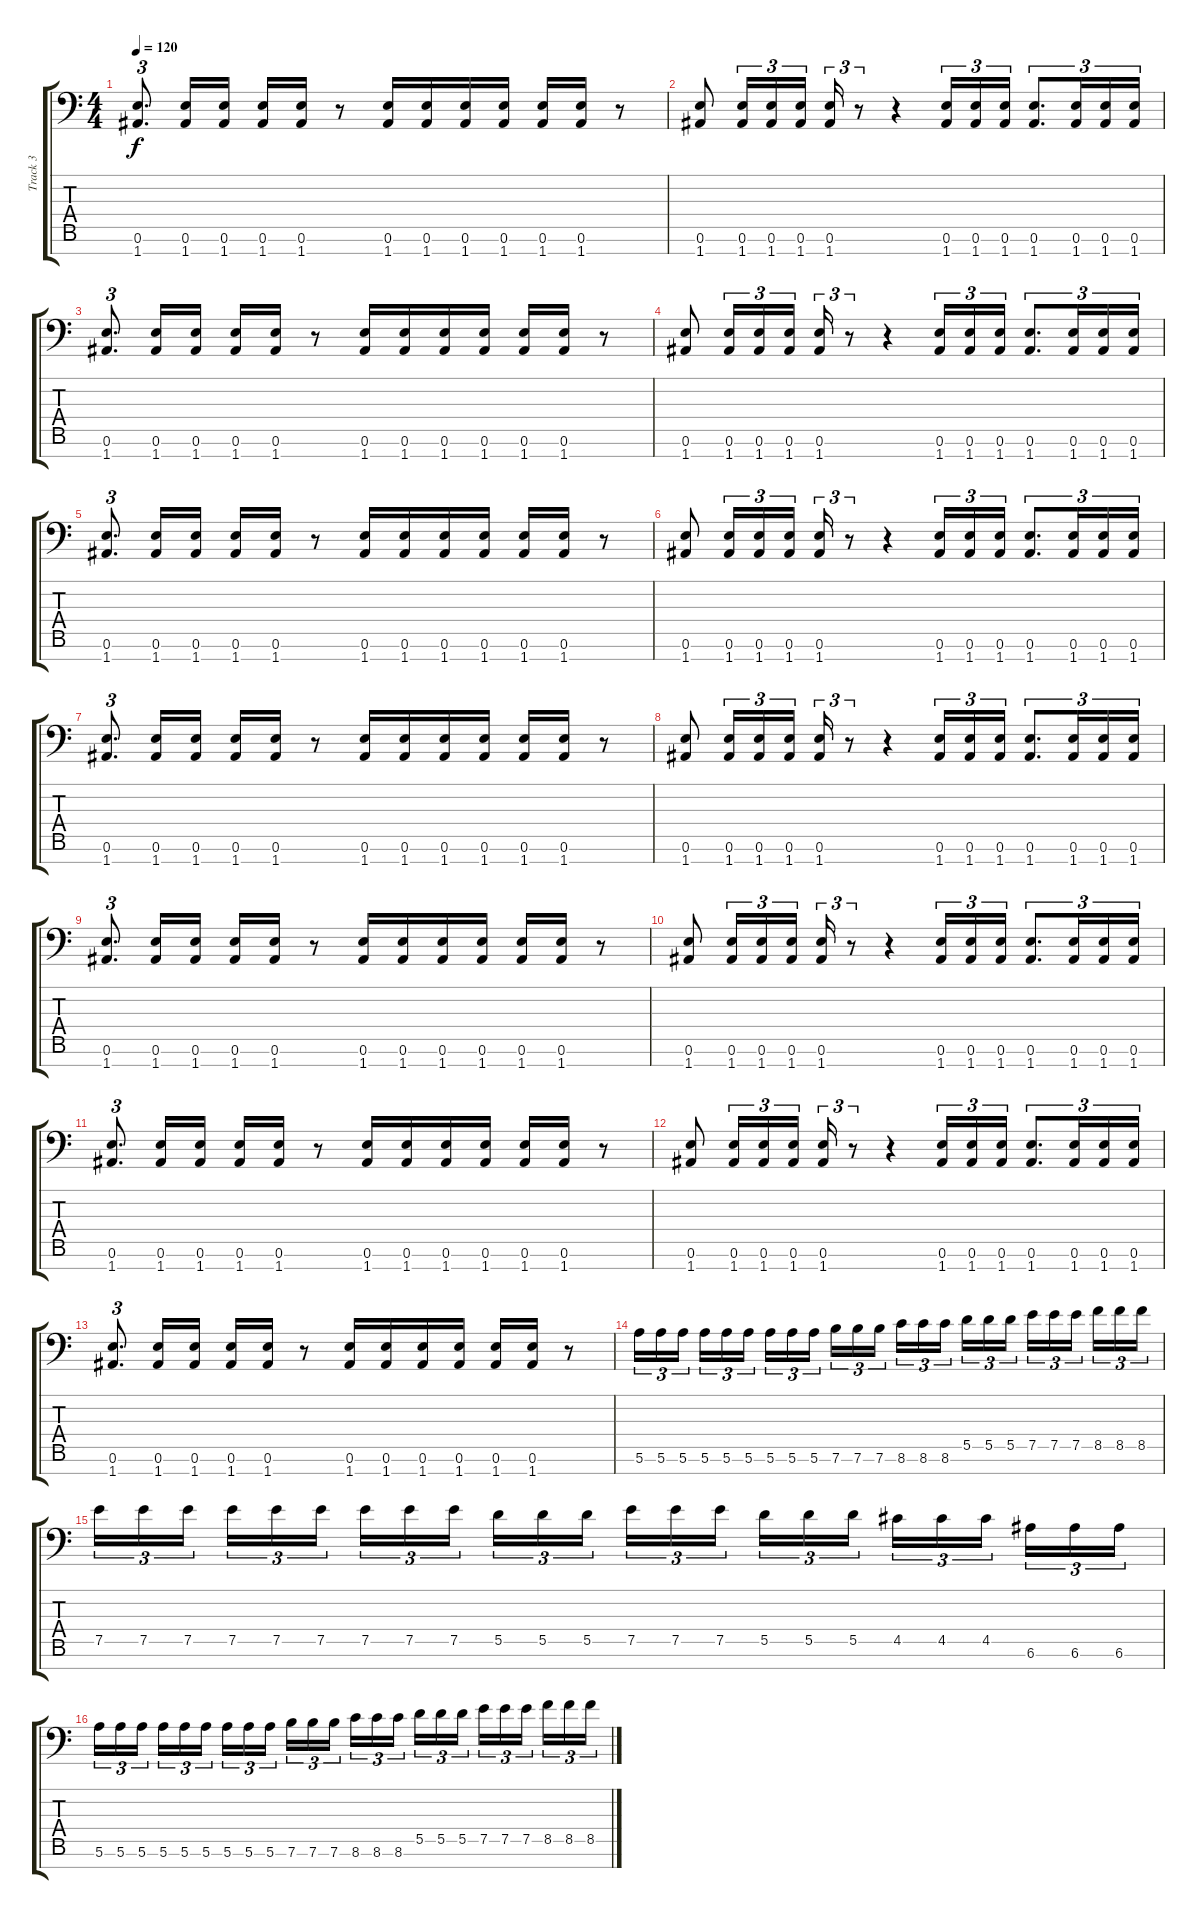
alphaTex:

\track ("Track 3" "Track 3") {instrument distortionguitar}
\staff {score tabs}
\tuning (E4 B3 G3 D3 A2 E2 A1) {hide}
\ts (4 4)
\tempo 120
\clef f4
\ks c
(0.6 1.7).8{d tu (3 2) dy f} (0.6 1.7).16 (0.6 1.7).16 (0.6 1.7).16 (0.6 1.7).16 r.8 (0.6 1.7).16 (0.6 1.7).16 (0.6 1.7).16 (0.6 1.7).16 (0.6 1.7).16 (0.6 1.7).16 r.8 |
(0.6 1.7).8 (0.6 1.7).16{tu (3 2)} (0.6 1.7).16{tu (3 2)} (0.6 1.7).16{tu (3 2)} (0.6 1.7).16{tu (3 2)} r.8{tu (3 2)} r.4 (0.6 1.7).16{tu (3 2)} (0.6 1.7).16{tu (3 2)} (0.6 1.7).16{tu (3 2)} (0.6 1.7).8{d tu (3 2)} (0.6 1.7).16{tu (3 2)} (0.6 1.7).16{tu (3 2)} (0.6 1.7).16{tu (3 2)} |
(0.6 1.7).8{d tu (3 2)} (0.6 1.7).16 (0.6 1.7).16 (0.6 1.7).16 (0.6 1.7).16 r.8 (0.6 1.7).16 (0.6 1.7).16 (0.6 1.7).16 (0.6 1.7).16 (0.6 1.7).16 (0.6 1.7).16 r.8 |
(0.6 1.7).8 (0.6 1.7).16{tu (3 2)} (0.6 1.7).16{tu (3 2)} (0.6 1.7).16{tu (3 2)} (0.6 1.7).16{tu (3 2)} r.8{tu (3 2)} r.4 (0.6 1.7).16{tu (3 2)} (0.6 1.7).16{tu (3 2)} (0.6 1.7).16{tu (3 2)} (0.6 1.7).8{d tu (3 2)} (0.6 1.7).16{tu (3 2)} (0.6 1.7).16{tu (3 2)} (0.6 1.7).16{tu (3 2)} |
(0.6 1.7).8{d tu (3 2)} (0.6 1.7).16 (0.6 1.7).16 (0.6 1.7).16 (0.6 1.7).16 r.8 (0.6 1.7).16 (0.6 1.7).16 (0.6 1.7).16 (0.6 1.7).16 (0.6 1.7).16 (0.6 1.7).16 r.8 |
(0.6 1.7).8 (0.6 1.7).16{tu (3 2)} (0.6 1.7).16{tu (3 2)} (0.6 1.7).16{tu (3 2)} (0.6 1.7).16{tu (3 2)} r.8{tu (3 2)} r.4 (0.6 1.7).16{tu (3 2)} (0.6 1.7).16{tu (3 2)} (0.6 1.7).16{tu (3 2)} (0.6 1.7).8{d tu (3 2)} (0.6 1.7).16{tu (3 2)} (0.6 1.7).16{tu (3 2)} (0.6 1.7).16{tu (3 2)} |
(0.6 1.7).8{d tu (3 2)} (0.6 1.7).16 (0.6 1.7).16 (0.6 1.7).16 (0.6 1.7).16 r.8 (0.6 1.7).16 (0.6 1.7).16 (0.6 1.7).16 (0.6 1.7).16 (0.6 1.7).16 (0.6 1.7).16 r.8 |
(0.6 1.7).8 (0.6 1.7).16{tu (3 2)} (0.6 1.7).16{tu (3 2)} (0.6 1.7).16{tu (3 2)} (0.6 1.7).16{tu (3 2)} r.8{tu (3 2)} r.4 (0.6 1.7).16{tu (3 2)} (0.6 1.7).16{tu (3 2)} (0.6 1.7).16{tu (3 2)} (0.6 1.7).8{d tu (3 2)} (0.6 1.7).16{tu (3 2)} (0.6 1.7).16{tu (3 2)} (0.6 1.7).16{tu (3 2)} |
(0.6 1.7).8{d tu (3 2)} (0.6 1.7).16 (0.6 1.7).16 (0.6 1.7).16 (0.6 1.7).16 r.8 (0.6 1.7).16 (0.6 1.7).16 (0.6 1.7).16 (0.6 1.7).16 (0.6 1.7).16 (0.6 1.7).16 r.8 |
(0.6 1.7).8 (0.6 1.7).16{tu (3 2)} (0.6 1.7).16{tu (3 2)} (0.6 1.7).16{tu (3 2)} (0.6 1.7).16{tu (3 2)} r.8{tu (3 2)} r.4 (0.6 1.7).16{tu (3 2)} (0.6 1.7).16{tu (3 2)} (0.6 1.7).16{tu (3 2)} (0.6 1.7).8{d tu (3 2)} (0.6 1.7).16{tu (3 2)} (0.6 1.7).16{tu (3 2)} (0.6 1.7).16{tu (3 2)} |
(0.6 1.7).8{d tu (3 2)} (0.6 1.7).16 (0.6 1.7).16 (0.6 1.7).16 (0.6 1.7).16 r.8 (0.6 1.7).16 (0.6 1.7).16 (0.6 1.7).16 (0.6 1.7).16 (0.6 1.7).16 (0.6 1.7).16 r.8 |
(0.6 1.7).8 (0.6 1.7).16{tu (3 2)} (0.6 1.7).16{tu (3 2)} (0.6 1.7).16{tu (3 2)} (0.6 1.7).16{tu (3 2)} r.8{tu (3 2)} r.4 (0.6 1.7).16{tu (3 2)} (0.6 1.7).16{tu (3 2)} (0.6 1.7).16{tu (3 2)} (0.6 1.7).8{d tu (3 2)} (0.6 1.7).16{tu (3 2)} (0.6 1.7).16{tu (3 2)} (0.6 1.7).16{tu (3 2)} |
(0.6 1.7).8{d tu (3 2)} (0.6 1.7).16 (0.6 1.7).16 (0.6 1.7).16 (0.6 1.7).16 r.8 (0.6 1.7).16 (0.6 1.7).16 (0.6 1.7).16 (0.6 1.7).16 (0.6 1.7).16 (0.6 1.7).16 r.8 |
5.6.16{tu (3 2)} 5.6.16{tu (3 2)} 5.6.16{tu (3 2) beam splitsecondary} 5.6.16{tu (3 2)} 5.6.16{tu (3 2)} 5.6.16{tu (3 2)} 5.6.16{tu (3 2)} 5.6.16{tu (3 2)} 5.6.16{tu (3 2) beam splitsecondary} 7.6.16{tu (3 2)} 7.6.16{tu (3 2)} 7.6.16{tu (3 2)} 8.6.16{tu (3 2)} 8.6.16{tu (3 2)} 8.6.16{tu (3 2) beam splitsecondary} 5.5.16{tu (3 2)} 5.5.16{tu (3 2)} 5.5.16{tu (3 2)} 7.5.16{tu (3 2)} 7.5.16{tu (3 2)} 7.5.16{tu (3 2) beam splitsecondary} 8.5.16{tu (3 2)} 8.5.16{tu (3 2)} 8.5.16{tu (3 2)} |
7.5.16{tu (3 2)} 7.5.16{tu (3 2)} 7.5.16{tu (3 2) beam splitsecondary} 7.5.16{tu (3 2)} 7.5.16{tu (3 2)} 7.5.16{tu (3 2)} 7.5.16{tu (3 2)} 7.5.16{tu (3 2)} 7.5.16{tu (3 2) beam splitsecondary} 5.5.16{tu (3 2)} 5.5.16{tu (3 2)} 5.5.16{tu (3 2)} 7.5.16{tu (3 2)} 7.5.16{tu (3 2)} 7.5.16{tu (3 2) beam splitsecondary} 5.5.16{tu (3 2)} 5.5.16{tu (3 2)} 5.5.16{tu (3 2)} 4.5.16{tu (3 2)} 4.5.16{tu (3 2)} 4.5.16{tu (3 2) beam splitsecondary} 6.6.16{tu (3 2)} 6.6.16{tu (3 2)} 6.6.16{tu (3 2)} |
5.6.16{tu (3 2)} 5.6.16{tu (3 2)} 5.6.16{tu (3 2) beam splitsecondary} 5.6.16{tu (3 2)} 5.6.16{tu (3 2)} 5.6.16{tu (3 2)} 5.6.16{tu (3 2)} 5.6.16{tu (3 2)} 5.6.16{tu (3 2) beam splitsecondary} 7.6.16{tu (3 2)} 7.6.16{tu (3 2)} 7.6.16{tu (3 2)} 8.6.16{tu (3 2)} 8.6.16{tu (3 2)} 8.6.16{tu (3 2) beam splitsecondary} 5.5.16{tu (3 2)} 5.5.16{tu (3 2)} 5.5.16{tu (3 2)} 7.5.16{tu (3 2)} 7.5.16{tu (3 2)} 7.5.16{tu (3 2) beam splitsecondary} 8.5.16{tu (3 2)} 8.5.16{tu (3 2)} 8.5.16{tu (3 2)}
